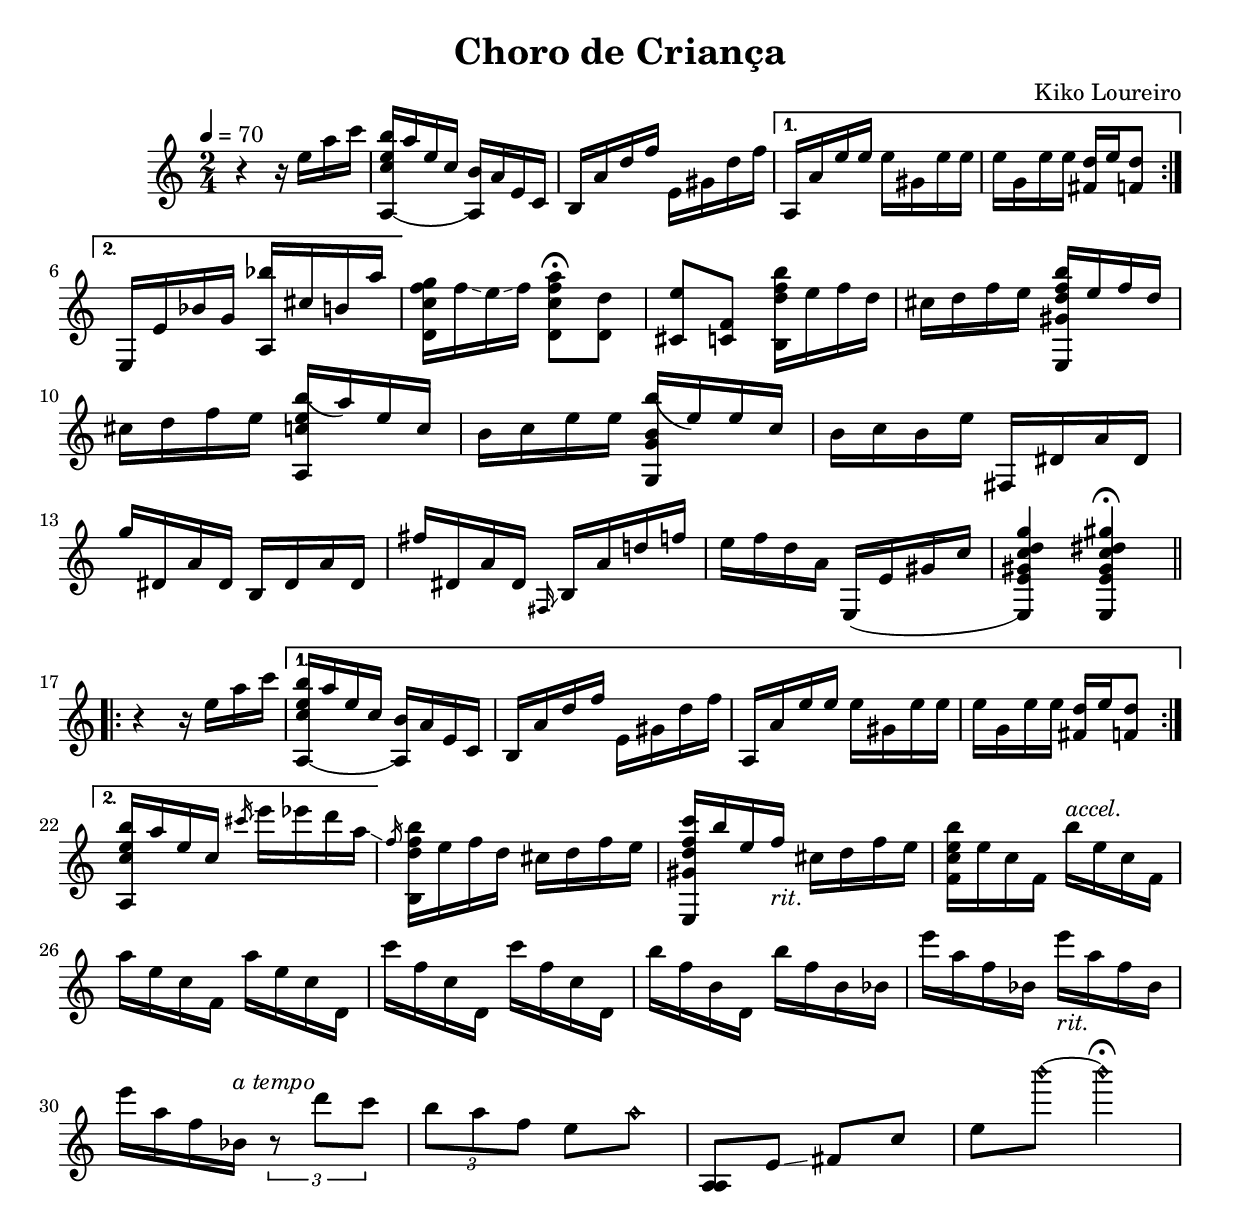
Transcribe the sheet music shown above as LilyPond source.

\header {
  title = "Choro de Criança"
  composer = "Kiko Loureiro"
}
\version "2.24.1"
\score {
  \relative {
    \tempo 4 = 70
    \time 2/4
    \key a \minor
    \clef treble
    \repeat volta 2 {
      r4 r16 e'' a c 
      <a,,( c' e b'> a'' e c <a,) b'> a' e c 
      b a' d f e, gis d' f
      \alternative {
        \volta 1 {
          a,, a' e' e e gis, e' e
          e g, e' e <fis, d'> e' <f, d'>8 \break
        }
        \volta 2 {
          e,16 e' bes' g <a, bes''> cis' b a'
        }
      }
    }
    <d,, c' f g> f'\glissando e\glissando f <d, c' f a>8\fermata <d d'>
    <cis e'> <c f> <b d' f b>16 e' f d
    cis d f e <e,, gis' d' f b> e'' f d \break
    cis d f e <a,, c' e b'(> a'') e c
    b c e e <g,, g' b b'(> e'') e c
    b c b e fis,, dis' a' dis, \break
    g' dis, a' dis, b dis a' dis,
    fis' dis, a' dis, \grace {fis,\glissando} b a' d! f
    e f d a e,( e' gis c
    <e,,) e' gis c d g>4 <e e' gis c dis gis>\fermata
    \section
    \repeat volta 2 {
      r4 r16 e'' a c 
      \alternative {
        \volta 1 {
          <a,,( c' e b'>16 a'' e c <a,) b'> a' e c 
          b a' d f e, gis d' f
          a,, a' e' e e gis, e' e
          e g, e' e <fis, d'> e' <f, d'>8 \break
        }
        \volta 2 {
          <a, c' e b'>16 a'' e c \slashedGrace {cis'\glissando} e ees d a\glissando
        }
      }
    }
    \slashedGrace {f} <b,, d' f b> e' f d cis d f e
    <e,, gis' d' f c'> b''' e, f-\markup {\italic "rit."} cis d f e
    <f, c' e b'> e' c f, b'^\markup {\italic "accel."} e, c f, \break
    a' e c f, a' e c d,
    c'' f, c d, c'' f, c d,
    b'' f b, d, b'' f b, bes
    e' a, f bes, e'-\markup {\italic "rit."} a, f bes, \break
    e' a, f bes,^\markup {\italic "a tempo"} \tuplet 3/2 {r8 d' c}
    \tuplet 3/2 {b a f} e a\harmonic
    <a,, a> e'\glissando fis c'
    e b''\harmonic~ b4\harmonic\fermata
  }
}
